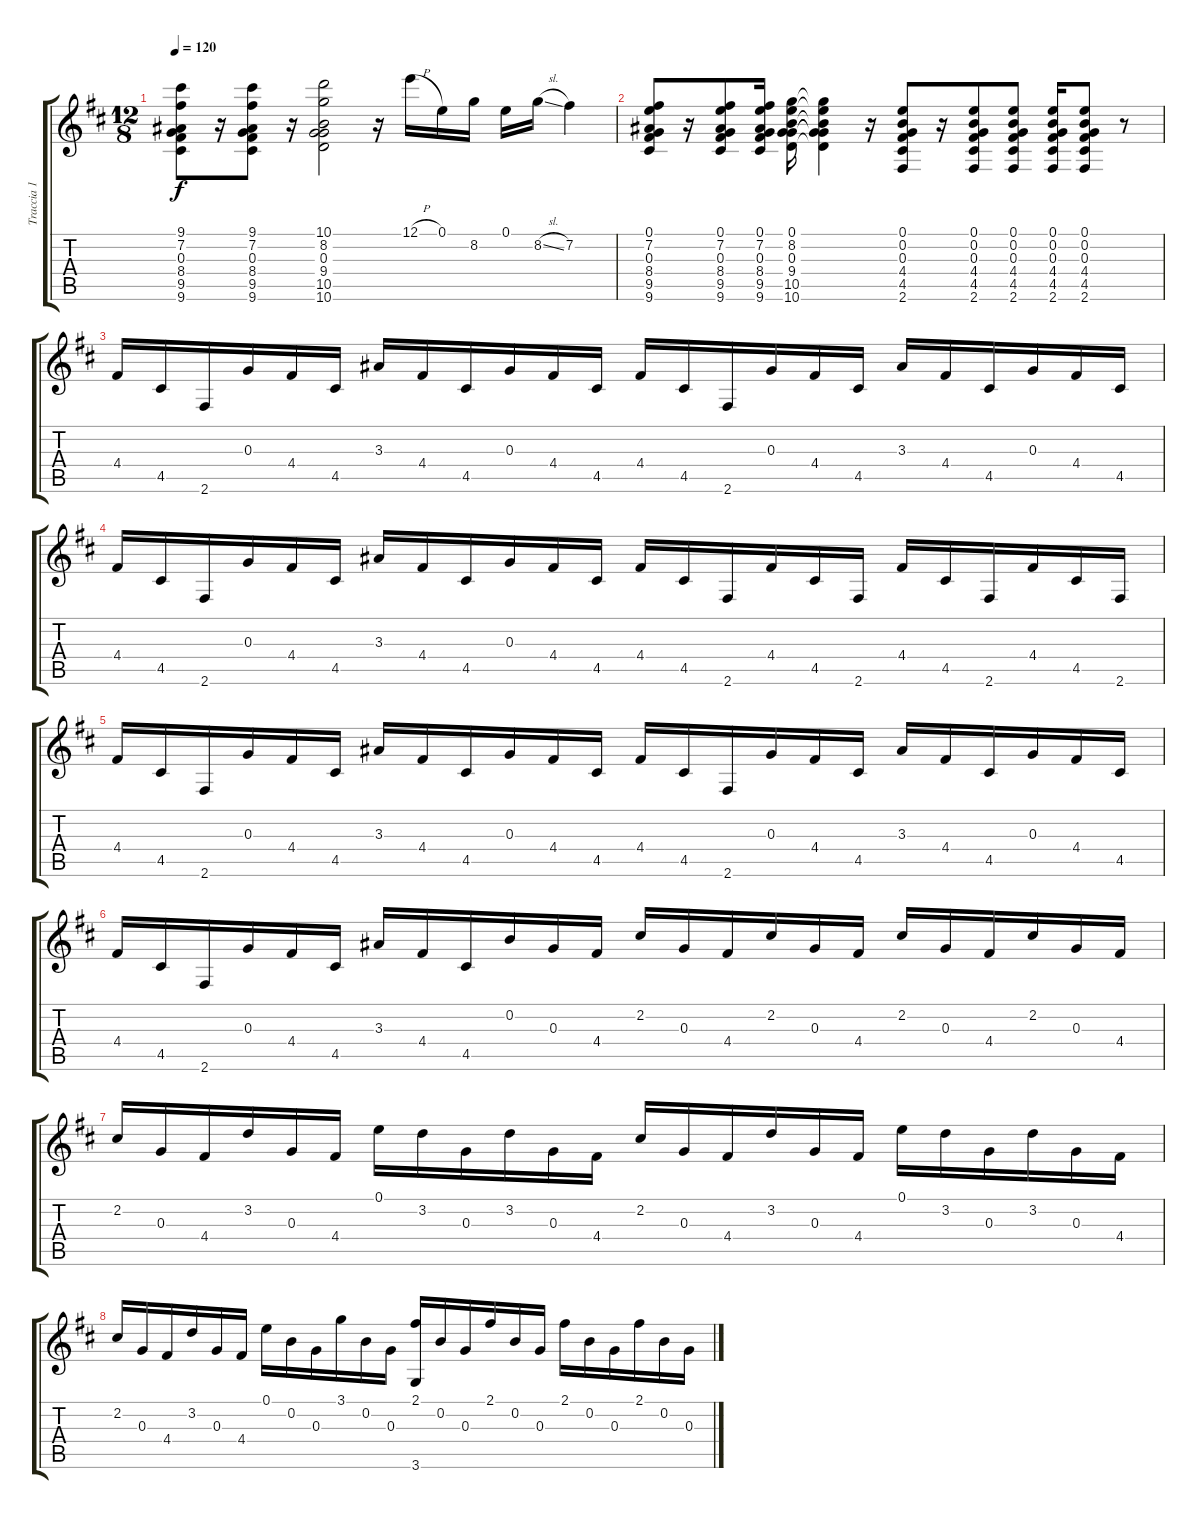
\track ("Traccia 1" "Traccia 1") {instrument acousticguitarnylon}
\staff {score tabs}
\tuning (E4 B3 G3 D3 A2 E2) {hide}
\ts (12 8)
\tempo 120
\clef g2
\ks bminor
(9.1 7.2 0.3 8.4 9.5 9.6).8{dy f} r.16 (9.1 7.2 0.3 8.4 9.5 9.6).8 r.16 (10.1 8.2 0.3 9.4 10.5 10.6).2 r.16 12.1{h}.16 0.1.16 8.2.16 0.1.16 8.2{sl}.16 7.2.4 |
(0.1 7.2 0.3 8.4 9.5 9.6).8 r.16 (0.1 7.2 0.3 8.4 9.5 9.6).8 (0.1 7.2 0.3 8.4 9.5 9.6).16 (0.1 8.2 0.3 9.4 10.5 10.6).16 (0.1{t} 8.2{t} 0.3{t} 9.4{t} 10.5{t} 10.6{t}).4 r.16 (0.1 0.2 0.3 4.4 4.5 2.6).8 r.16 (0.1 0.2 0.3 4.4 4.5 2.6).8 (0.1 0.2 0.3 4.4 4.5 2.6).8 (0.1 0.2 0.3 4.4 4.5 2.6).16 (0.1 0.2 0.3 4.4 4.5 2.6).8 r.8 |
4.4.16 4.5.16 2.6.16 0.3.16 4.4.16 4.5.16 3.3.16 4.4.16 4.5.16 0.3.16 4.4.16 4.5.16 4.4.16 4.5.16 2.6.16 0.3.16 4.4.16 4.5.16 3.3.16 4.4.16 4.5.16 0.3.16 4.4.16 4.5.16 |
4.4.16 4.5.16 2.6.16 0.3.16 4.4.16 4.5.16 3.3.16 4.4.16 4.5.16 0.3.16 4.4.16 4.5.16 4.4.16 4.5.16 2.6.16 4.4.16 4.5.16 2.6.16 4.4.16 4.5.16 2.6.16 4.4.16 4.5.16 2.6.16 |
4.4.16 4.5.16 2.6.16 0.3.16 4.4.16 4.5.16 3.3.16 4.4.16 4.5.16 0.3.16 4.4.16 4.5.16 4.4.16 4.5.16 2.6.16 0.3.16 4.4.16 4.5.16 3.3.16 4.4.16 4.5.16 0.3.16 4.4.16 4.5.16 |
4.4.16 4.5.16 2.6.16 0.3.16 4.4.16 4.5.16 3.3.16 4.4.16 4.5.16 0.2.16 0.3.16 4.4.16 2.2.16 0.3.16 4.4.16 2.2.16 0.3.16 4.4.16 2.2.16 0.3.16 4.4.16 2.2.16 0.3.16 4.4.16 |
2.2.16 0.3.16 4.4.16 3.2.16 0.3.16 4.4.16 0.1.16 3.2.16 0.3.16 3.2.16 0.3.16 4.4.16 2.2.16 0.3.16 4.4.16 3.2.16 0.3.16 4.4.16 0.1.16 3.2.16 0.3.16 3.2.16 0.3.16 4.4.16 |
2.2.16 0.3.16 4.4.16 3.2.16 0.3.16 4.4.16 0.1.16 0.2.16 0.3.16 3.1.16 0.2.16 0.3.16 (2.1 3.6).16 0.2.16 0.3.16 2.1.16 0.2.16 0.3.16 2.1.16 0.2.16 0.3.16 2.1.16 0.2.16 0.3.16
